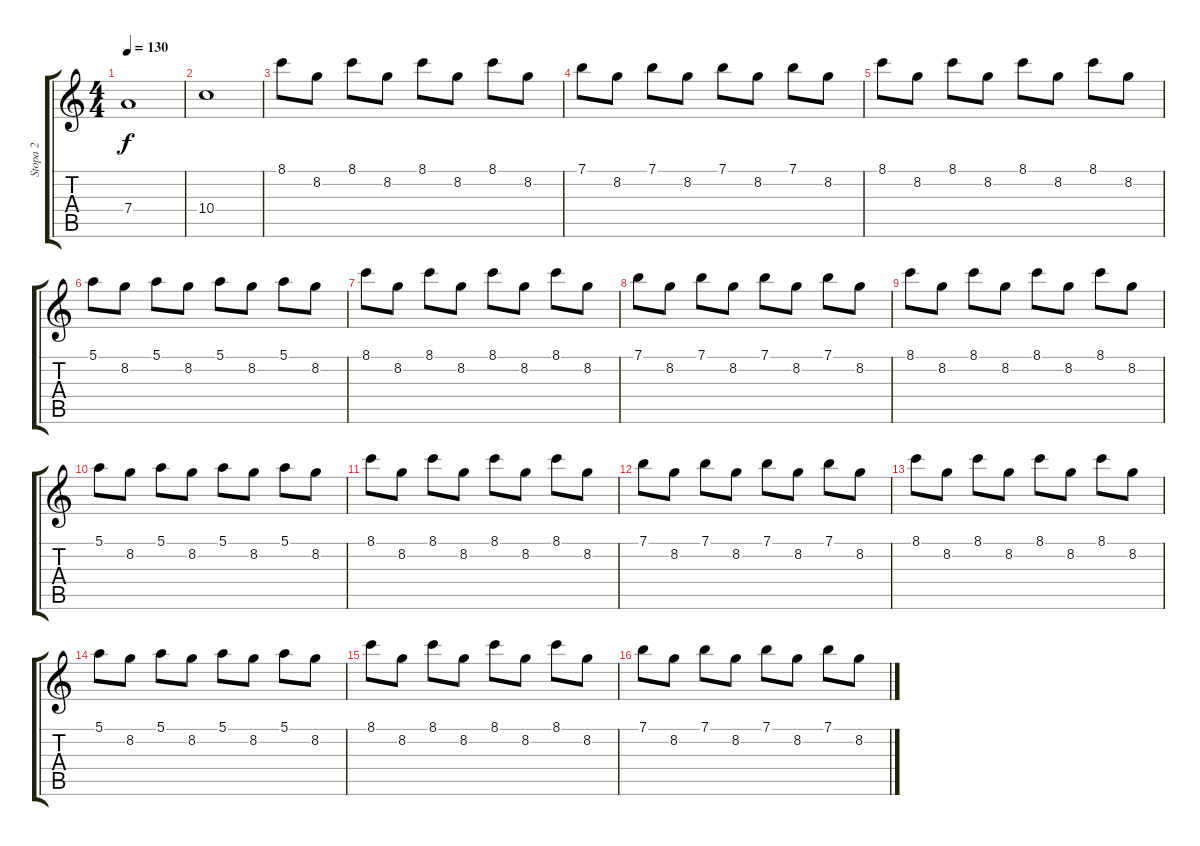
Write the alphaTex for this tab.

\track ("Stopa 2" "Stopa 2") {instrument overdrivenguitar}
\staff {score tabs}
\tuning (E4 B3 G3 D3 A2 E2) {hide}
\ts (4 4)
\tempo 130
\clef g2
\ks c
7.4.1{dy f} |
10.4.1 |
8.1.8 8.2.8 8.1.8 8.2.8 8.1.8 8.2.8 8.1.8 8.2.8 |
7.1.8 8.2.8 7.1.8 8.2.8 7.1.8 8.2.8 7.1.8 8.2.8 |
8.1.8 8.2.8 8.1.8 8.2.8 8.1.8 8.2.8 8.1.8 8.2.8 |
5.1.8 8.2.8 5.1.8 8.2.8 5.1.8 8.2.8 5.1.8 8.2.8 |
8.1.8 8.2.8 8.1.8 8.2.8 8.1.8 8.2.8 8.1.8 8.2.8 |
7.1.8 8.2.8 7.1.8 8.2.8 7.1.8 8.2.8 7.1.8 8.2.8 |
8.1.8 8.2.8 8.1.8 8.2.8 8.1.8 8.2.8 8.1.8 8.2.8 |
5.1.8 8.2.8 5.1.8 8.2.8 5.1.8 8.2.8 5.1.8 8.2.8 |
8.1.8 8.2.8 8.1.8 8.2.8 8.1.8 8.2.8 8.1.8 8.2.8 |
7.1.8 8.2.8 7.1.8 8.2.8 7.1.8 8.2.8 7.1.8 8.2.8 |
8.1.8 8.2.8 8.1.8 8.2.8 8.1.8 8.2.8 8.1.8 8.2.8 |
5.1.8 8.2.8 5.1.8 8.2.8 5.1.8 8.2.8 5.1.8 8.2.8 |
8.1.8 8.2.8 8.1.8 8.2.8 8.1.8 8.2.8 8.1.8 8.2.8 |
7.1.8 8.2.8 7.1.8 8.2.8 7.1.8 8.2.8 7.1.8 8.2.8
